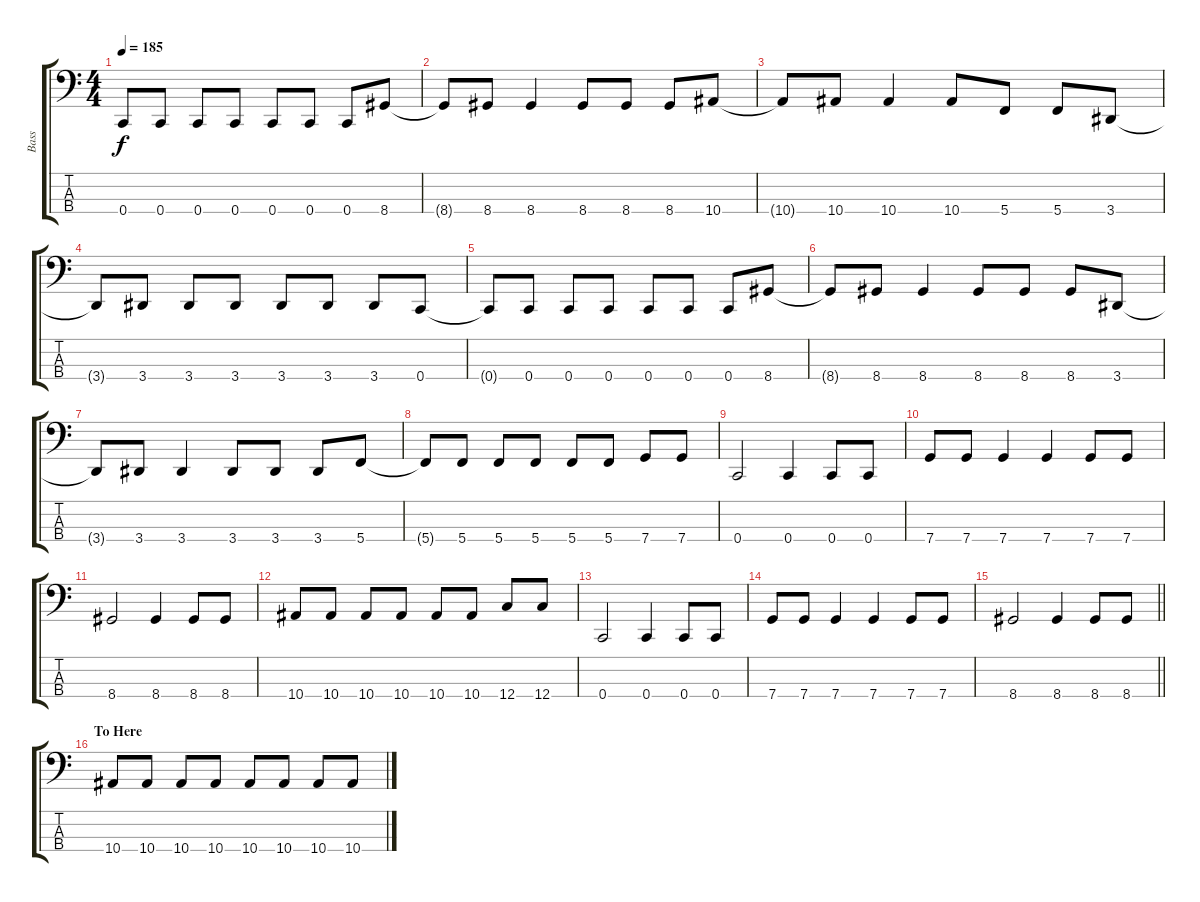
\track ("Bass" "Bass") {solo instrument electricbasspick}
\staff {score tabs}
\tuning (F2 C2 G1 C1) {hide}
\ts (4 4)
\tempo 185
\clef f4
\ks c
0.4.8{dy f} 0.4.8 0.4.8 0.4.8 0.4.8 0.4.8 0.4.8 8.4.8 |
8.4{t}.8 8.4.8 8.4.4 8.4.8 8.4.8 8.4.8 10.4.8 |
10.4{t}.8 10.4.8 10.4.4 10.4.8 5.4.8 5.4.8 3.4.8 |
3.4{t}.8 3.4.8 3.4.8 3.4.8 3.4.8 3.4.8 3.4.8 0.4.8 |
0.4{t}.8 0.4.8 0.4.8 0.4.8 0.4.8 0.4.8 0.4.8 8.4.8 |
8.4{t}.8 8.4.8 8.4.4 8.4.8 8.4.8 8.4.8 3.4.8 |
3.4{t}.8 3.4.8 3.4.4 3.4.8 3.4.8 3.4.8 5.4.8 |
5.4{t}.8 5.4.8 5.4.8 5.4.8 5.4.8 5.4.8 7.4.8 7.4.8 |
0.4.2 0.4.4 0.4.8 0.4.8 |
7.4.8 7.4.8 7.4.4 7.4.4 7.4.8 7.4.8 |
8.4.2 8.4.4 8.4.8 8.4.8 |
10.4.8 10.4.8 10.4.8 10.4.8 10.4.8 10.4.8 12.4.8 12.4.8 |
0.4.2 0.4.4 0.4.8 0.4.8 |
7.4.8 7.4.8 7.4.4 7.4.4 7.4.8 7.4.8 |
\barLineRight lightlight
8.4.2 8.4.4 8.4.8 8.4.8 |
\section ("" "To Here")
10.4.8 10.4.8 10.4.8 10.4.8 10.4.8 10.4.8 10.4.8 10.4.8
